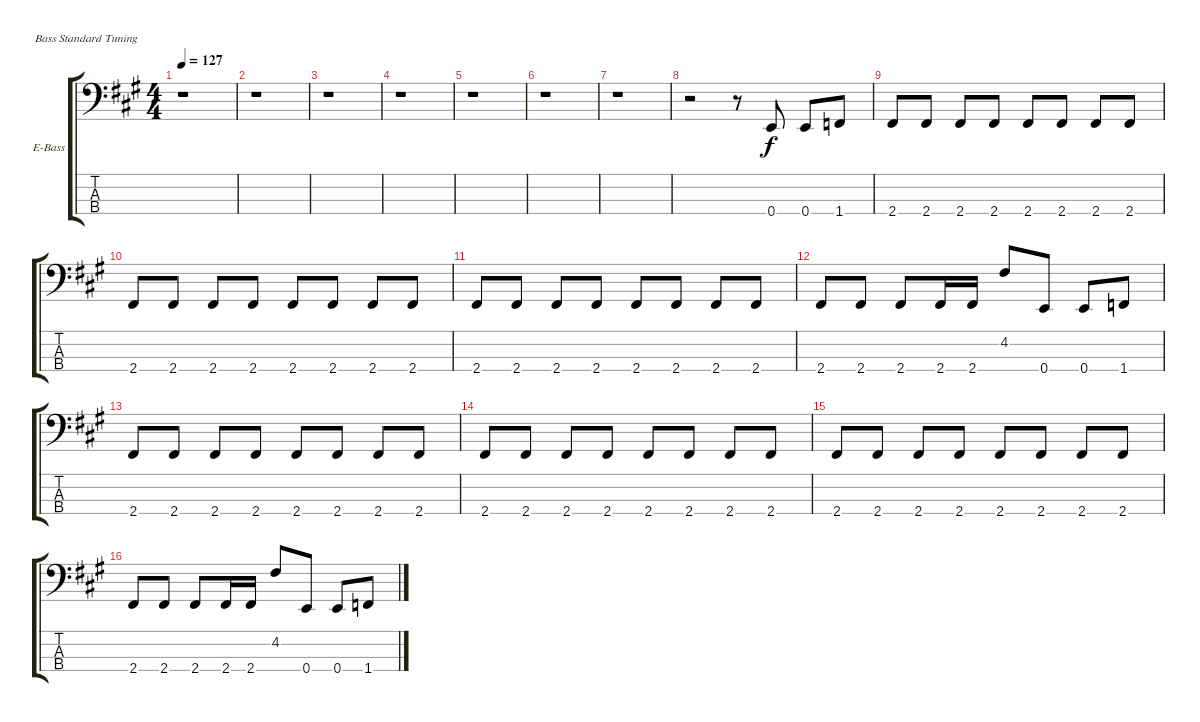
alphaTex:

\bracketExtendMode groupsimilarinstruments
\firstSystemTrackNameOrientation horizontal
\otherSystemsTrackNameOrientation horizontal
\track ("Bass Guitar" "E-Bass") {instrument electricbassfinger}
\staff {score tabs}
\tuning (G2 D2 A1 E1)
\ts (4 4)
\tempo 127
\clef f4
\ks f#minor
r.1{dy f instrument electricbassfinger} |
r.1 |
r.1 |
r.1 |
r.1 |
r.1 |
r.1 |
r.2 r.8 0.4.8 0.4.8 1.4.8 |
2.4.8 2.4.8 2.4.8 2.4.8 2.4.8 2.4.8 2.4.8 2.4.8 |
2.4.8 2.4.8 2.4.8 2.4.8 2.4.8 2.4.8 2.4.8 2.4.8 |
2.4.8 2.4.8 2.4.8 2.4.8 2.4.8 2.4.8 2.4.8 2.4.8 |
2.4.8 2.4.8 2.4.8 2.4.16 2.4.16 4.2.8 0.4.8 0.4.8 1.4.8 |
2.4.8 2.4.8 2.4.8 2.4.8 2.4.8 2.4.8 2.4.8 2.4.8 |
2.4.8 2.4.8 2.4.8 2.4.8 2.4.8 2.4.8 2.4.8 2.4.8 |
2.4.8 2.4.8 2.4.8 2.4.8 2.4.8 2.4.8 2.4.8 2.4.8 |
2.4.8 2.4.8 2.4.8 2.4.16 2.4.16 4.2.8 0.4.8 0.4.8 1.4.8
